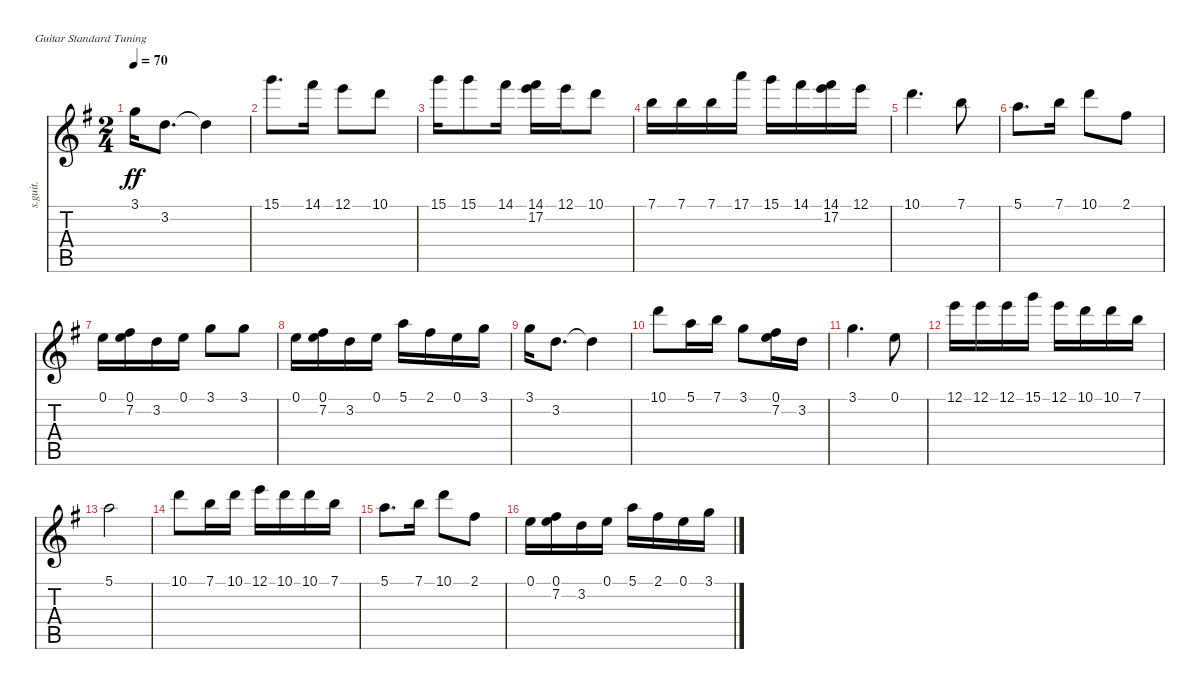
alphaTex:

\bracketExtendMode nobrackets
\track ("Track1" "s.guit.") {instrument acousticguitarsteel}
\staff {score tabs}
\tuning (E4 B3 G3 D3 A2 E2)
\ts (2 4)
\tempo 70
\clef g2
\ks eminor
3.1{acc forcenatural}.16{dy ff beam Down} 3.2{acc forcenatural}.8{d beam Down} 3.2{t acc forcenatural}.4{beam Down} |
15.1{acc forcenatural}.8{d beam Down} 14.1{acc #}.16{beam Down} 12.1{acc forcenatural}.8{beam Down} 10.1{acc forcenatural}.8{beam Down} |
15.1{acc forcenatural}.16{beam Down} 15.1{acc forcenatural}.8{beam Down} 14.1{acc #}.16{beam Down} (17.2{acc forcenatural} 14.1{acc #}).16{beam Down} 12.1{acc forcenatural}.16{beam Down} 10.1{acc forcenatural}.8{beam Down} |
7.1{acc forcenatural}.16{beam Down} 7.1{acc forcenatural}.16{beam Down} 7.1{acc forcenatural}.16{beam Down} 17.1{acc forcenatural}.16{beam Down} 15.1{acc forcenatural}.16{beam Down} 14.1{acc #}.16{beam Down} (17.2{acc forcenatural} 14.1{acc #}).16{beam Down} 12.1{acc forcenatural}.16{beam Down} |
10.1{acc forcenatural}.4{d beam Down} 7.1{acc forcenatural}.8{beam Down} |
5.1{acc forcenatural}.8{d beam Down} 7.1{acc forcenatural}.16{beam Down} 10.1{acc forcenatural}.8{beam Down} 2.1{acc #}.8{beam Down} |
0.1{acc forcenatural}.16{beam Down} (0.1{acc forcenatural} 7.2{acc #}).16{beam Down} 3.2{acc forcenatural}.16{beam Down} 0.1{acc forcenatural}.16{beam Down} 3.1{acc forcenatural}.8{beam Down} 3.1{acc forcenatural}.8{beam Down} |
0.1{acc forcenatural}.16{beam Down} (0.1{acc forcenatural} 7.2{acc #}).16{beam Down} 3.2{acc forcenatural}.16{beam Down} 0.1{acc forcenatural}.16{beam Down} 5.1{acc forcenatural}.16{beam Down} 2.1{acc #}.16{beam Down} 0.1{acc forcenatural}.16{beam Down} 3.1{acc forcenatural}.16{beam Down} |
3.1{acc forcenatural}.16{beam Down} 3.2{acc forcenatural}.8{d beam Down} 3.2{t acc forcenatural}.4{beam Down} |
10.1{acc forcenatural}.8{beam Down} 5.1{acc forcenatural}.16{beam Down} 7.1{acc forcenatural}.16{beam Down} 3.1{acc forcenatural}.8{beam Down} (7.2{acc #} 0.1{acc forcenatural}).16{beam Down} 3.2{acc forcenatural}.16{beam Down} |
3.1{acc forcenatural}.4{d beam Down} 0.1{acc forcenatural}.8{beam Down} |
12.1{acc forcenatural}.16{beam Down} 12.1{acc forcenatural}.16{beam Down} 12.1{acc forcenatural}.16{beam Down} 15.1{acc forcenatural}.16{beam Down} 12.1{acc forcenatural}.16{beam Down} 10.1{acc forcenatural}.16{beam Down} 10.1{acc forcenatural}.16{beam Down} 7.1{acc forcenatural}.16{beam Down} |
5.1{acc forcenatural}.2{beam Down} |
10.1{acc forcenatural}.8{beam Down} 7.1{acc forcenatural}.16{beam Down} 10.1{acc forcenatural}.16{beam Down} 12.1{acc forcenatural}.16{beam Down} 10.1{acc forcenatural}.16{beam Down} 10.1{acc forcenatural}.16{beam Down} 7.1{acc forcenatural}.16{beam Down} |
5.1{acc forcenatural}.8{d beam Down} 7.1{acc forcenatural}.16{beam Down} 10.1{acc forcenatural}.8{beam Down} 2.1{acc #}.8{beam Down} |
0.1{acc forcenatural}.16{beam Down} (0.1{acc forcenatural} 7.2{acc #}).16{beam Down} 3.2{acc forcenatural}.16{beam Down} 0.1{acc forcenatural}.16{beam Down} 5.1{acc forcenatural}.16{beam Down} 2.1{acc #}.16{beam Down} 0.1{acc forcenatural}.16{beam Down} 3.1{acc forcenatural}.16{beam Down}
